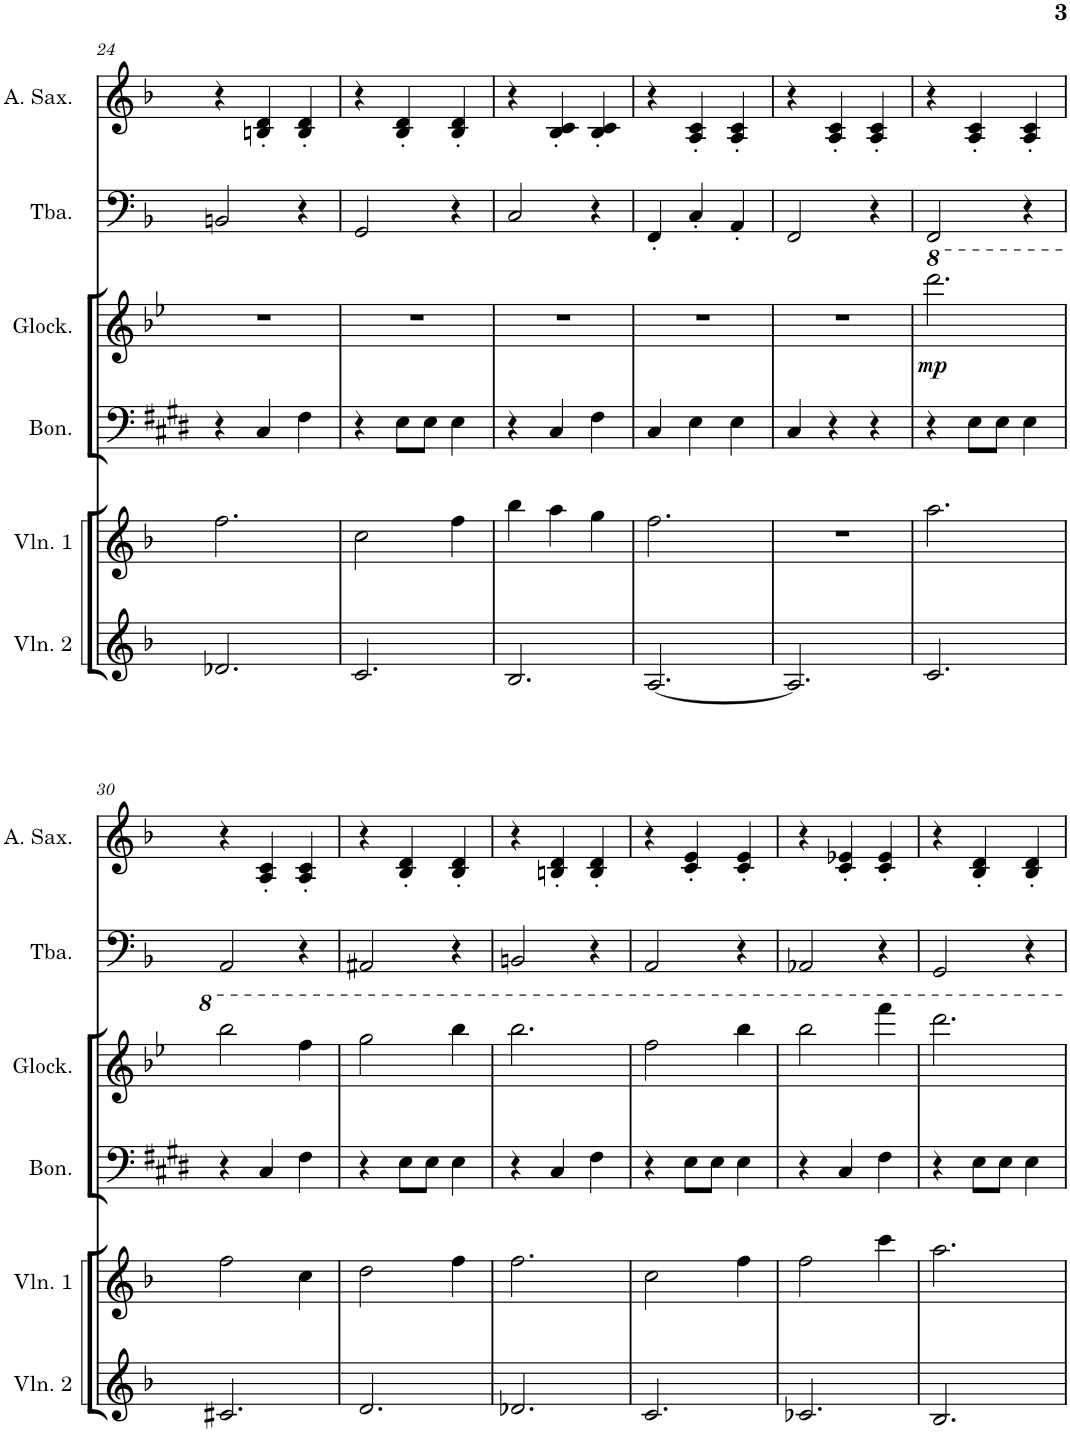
**kern	**kern	**kern	**kern	**kern	**dynam	**kern	**kern
*part7	*part6	*part5	*part4	*part3	*part3	*part2	*part1
*staff7	*staff6	*staff5	*staff4	*staff3	*staff3	*staff2	*staff1
*I"Violin 2	*I"Violin 3	*I"Violin 1	*I"Bongos	*I"Glockenspiel	*	*I"Tuba	*I"Alto Saxophone
*I'Vln. 2	*I'Vln. 3	*I'Vln. 1	*I'Bon.	*I'Glock.	*	*I'Tba.	*I'A. Sax.
!!LO:PB:g=z
*clefG2	*clefG2	*clefG2	*clefF4	*clefG2	*	*clefF4	*clefG2
*	*	*	*Trd-2c-3	*Trd7c12	*	*	*Trd5c9
*k[b-]	*k[b-]	*k[b-]	*k[f#c#g#d#]	*k[b-e-]	*	*k[b-]	*k[b-]
*M3/4	*M3/4	*M3/4	*M3/4	*M3/4	*	*M3/4	*M3/4
=24	=24	=24	=24	=24	=24	=24	=24
2.d-X/	4ff	2.ff\	4r	2.r	.	2BBn/	4r
.	[2ff	.	4C#/	.	.	.	4Bn/' 4d/'
.	.	.	4F#\	.	.	4r	4B/' 4d/'
=25	=25	=25	=25	=25	=25	=25	=25
2.c/	4ff]	2cc\	4r	2.r	.	2GG/	4r
.	2cc	.	8E\L	.	.	.	4B-/' 4d/'
.	.	.	8E\J	.	.	.	.
.	.	4ff\	4E\	.	.	4r	4B-/' 4d/'
=26	=26	=26	=26	=26	=26	=26	=26
2.B-/	4ff	4bb-\	4r	2.r	.	2C/	4r
.	4bb-	4aa\	4C#/	.	.	.	4B-/' 4c/'
.	4aa	4gg\	4F#\	.	.	4r	4B-/' 4c/'
=27	=27	=27	=27	=27	=27	=27	=27
[2.A/	4gg	2.ff\	4C#/	2.r	.	4FF'/	4r
.	[2ff	.	4E\	.	.	4C'/	4A/' 4c/'
.	.	.	4E\	.	.	4AA'/	4A/' 4c/'
=28	=28	=28	=28	=28	=28	=28	=28
2.A/]	4ff]	2.r	4C#/	2.r	.	2FF/	4r
.	4r	.	4r	.	.	.	4A/' 4c/'
.	4r	.	4r	.	.	4r	4A/' 4c/'
=29	=29	=29	=29	=29	=29	=29	=29
!	!	!	!	!	!LO:DY:b	!	!
2.c/	4r	2.aa\	4r	2.dddd\	mp	2FF/	4r
.	[2aa	.	8E\L	.	.	.	4A/' 4c/'
.	.	.	8E\J	.	.	.	.
.	.	.	4E\	.	.	4r	4A/' 4c/'
!!LO:LB:g=z
=30	=30	=30	=30	=30	=30	=30	=30
2.c#X/	4aa]	2ff\	4r	2bbb-\	.	2AA/	4r
.	2ff	.	4C#/	.	.	.	4A/' 4c/'
.	.	4cc\	4F#\	4fff\	.	4r	4A/' 4c/'
=31	=31	=31	=31	=31	=31	=31	=31
2.d/	4cc	2dd\	4r	2ggg\	.	2AA#X/	4r
.	2dd	.	8E\L	.	.	.	4B-/' 4d/'
.	.	.	8E\J	.	.	.	.
.	.	4ff\	4E\	4bbb-\	.	4r	4B-/' 4d/'
=32	=32	=32	=32	=32	=32	=32	=32
2.d-X/	4ff	2.ff\	4r	2.bbb-\	.	2BBn/	4r
.	[2ff	.	4C#/	.	.	.	4Bn/' 4d/'
.	.	.	4F#\	.	.	4r	4B/' 4d/'
=33	=33	=33	=33	=33	=33	=33	=33
2.c/	4ff]	2cc\	4r	2fff\	.	2AA/	4r
.	2cc	.	8E\L	.	.	.	4c/' 4e/'
.	.	.	8E\J	.	.	.	.
.	.	4ff\	4E\	4bbb-\	.	4r	4c/' 4e/'
=34	=34	=34	=34	=34	=34	=34	=34
2.c-X/	4ff	2ff\	4r	2bbb-\	.	2AA-X/	4r
.	2ff	.	4C#/	.	.	.	4c/' 4e-X/'
.	.	4ccc\	4F#\	4ffff\	.	4r	4c/' 4e-/'
=35	=35	=35	=35	=35	=35	=35	=35
2.B-/	4ccc	2.aa\	4r	2.dddd\	.	2GG/	4r
.	[2aa	.	8E\L	.	.	.	4B-/' 4d/'
.	.	.	8E\J	.	.	.	.
.	.	.	4E\	.	.	4r	4B-/' 4d/'
=	=	=	=	=	=	=	=
*-	*-	*-	*-	*-	*-	*-	*-
